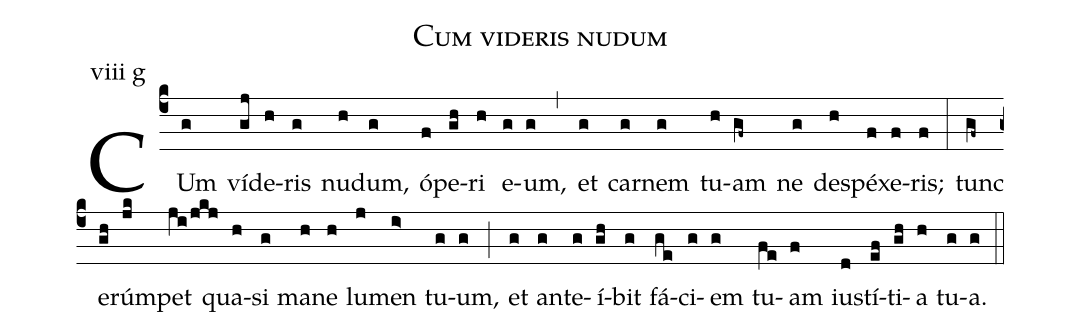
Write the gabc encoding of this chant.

name: Cum videris nudum;
annotation: viii g;
mode: 8;
%%
(c4)
CUm(g) ví(gj)de(h)ris(g) nu(h)dum,(g) ó(f)pe(gh)ri(h) e(g)um,(g) (,)
et(g) car(g)nem(g) tu(h)am(gf~) ne(g) des(h)pé(f)xe(f)ris;(f) (:)
tunc(gf~) e(gh)rúm(jk)pet(ji/jkj) qua(h)si(g) ma(h)ne(h) lu(j)men(i>) tu(g)um,(g) (;)
et(g) an(g)te(g)í(gh)bit(g) fá(ge)ci(g)em(g) tu(fe)am(f) iu(d)stí(ef)ti(gh)a(h) tu(g)a.(g) (::)
